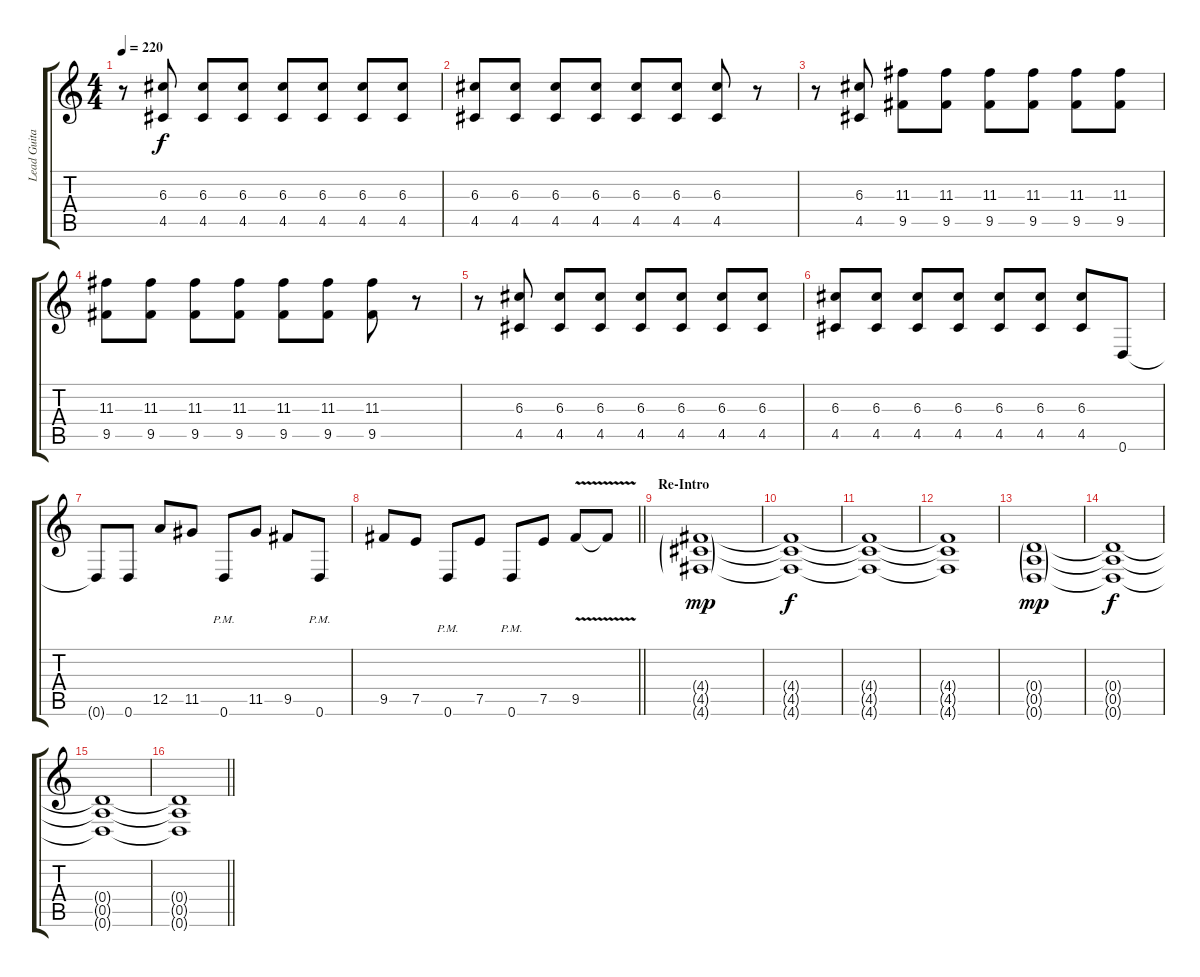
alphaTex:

\track ("Lead Guitar 1" "Lead Guita") {instrument distortionguitar}
\staff {score tabs}
\tuning (E4 B3 G3 D3 A2 D2) {hide}
\ts (4 4)
\tempo 220
\clef g2
\ks c
r.8{dy f volume 15 balance 0} (6.3 4.5).8 (6.3 4.5).8 (6.3 4.5).8 (6.3 4.5).8 (6.3 4.5).8 (6.3 4.5).8 (6.3 4.5).8 |
(6.3 4.5).8 (6.3 4.5).8 (6.3 4.5).8 (6.3 4.5).8 (6.3 4.5).8 (6.3 4.5).8 (6.3 4.5).8 r.8 |
r.8 (6.3 4.5).8 (11.3 9.5).8 (11.3 9.5).8 (11.3 9.5).8 (11.3 9.5).8 (11.3 9.5).8 (11.3 9.5).8 |
(11.3 9.5).8 (11.3 9.5).8 (11.3 9.5).8 (11.3 9.5).8 (11.3 9.5).8 (11.3 9.5).8 (11.3 9.5).8 r.8 |
r.8 (6.3 4.5).8 (6.3 4.5).8 (6.3 4.5).8 (6.3 4.5).8 (6.3 4.5).8 (6.3 4.5).8 (6.3 4.5).8 |
(6.3 4.5).8 (6.3 4.5).8 (6.3 4.5).8 (6.3 4.5).8 (6.3 4.5).8 (6.3 4.5).8 (6.3 4.5).8 0.6.8 |
0.6{t}.8 0.6.8 12.5.8 11.5.8 0.6{pm}.8 11.5.8 9.5.8 0.6{pm}.8 |
\barLineRight lightlight
9.5.8 7.5.8 0.6{pm}.8 7.5.8 0.6{pm}.8 7.5.8 9.5{v}.8 9.5{t}.8 |
\section ("" "Re-Intro")
(4.4{g} 4.5{g} 4.6{g}).1{dy mp volume 13 balance 8} |
(4.4{t} 4.5{t} 4.6{t}).1{dy f} |
(4.4{t} 4.5{t} 4.6{t}).1 |
(4.4{t} 4.5{t} 4.6{t}).1 |
(0.4{g} 0.5{g} 0.6{g}).1{dy mp} |
(0.4{t} 0.5{t} 0.6{t}).1{dy f} |
(0.4{t} 0.5{t} 0.6{t}).1 |
\barLineRight lightlight
(0.4{t} 0.5{t} 0.6{t}).1
